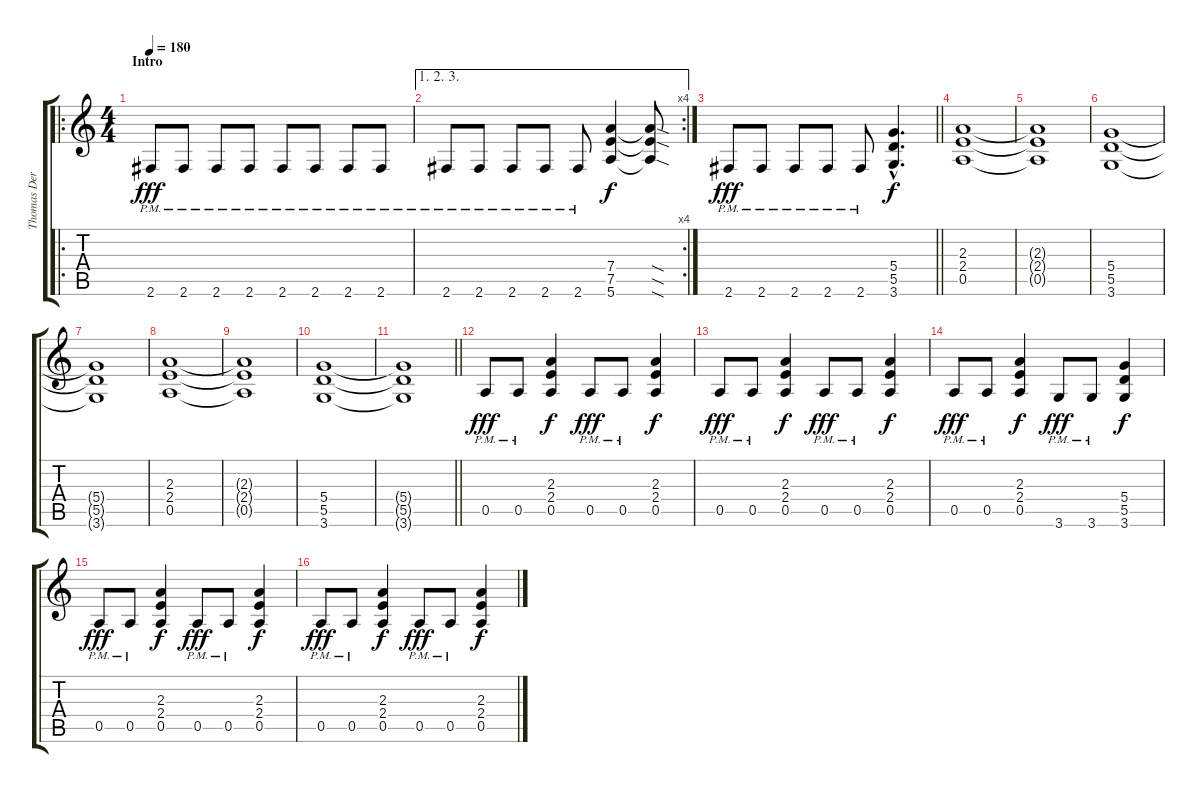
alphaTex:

\track ("Thomas Der Münzer" "Thomas Der") {instrument distortionguitar}
\staff {score tabs}
\tuning (E4 B3 G3 D3 A2 E2) {hide}
\ro
\ts (4 4)
\section ("" "Intro")
\tempo 180
\clef g2
\ks c
2.6{pm}.8{dy fff instrument distortionguitar} 2.6{pm}.8 2.6{pm}.8 2.6{pm}.8 2.6{pm}.8 2.6{pm}.8 2.6{pm}.8 2.6{pm}.8 |
\ae (1 2 3)
\rc 4
2.6{pm}.8 2.6{pm}.8 2.6{pm}.8 2.6{pm}.8 2.6{pm}.8 (7.4 7.5 5.6).4{dy f} (7.4{sod t} 7.5{sod t} 5.6{sod t}).8 |
\barLineRight lightlight
2.6{pm}.8{dy fff} 2.6{pm}.8 2.6{pm}.8 2.6{pm}.8 2.6{pm}.8 (5.4{hac} 5.5{hac} 3.6{hac}).4{d dy f} |
(2.3 2.4 0.5).1 |
(2.3{t} 2.4{t} 0.5{t}).1 |
(5.4 5.5 3.6).1 |
(5.4{t} 5.5{t} 3.6{t}).1 |
(2.3 2.4 0.5).1 |
(2.3{t} 2.4{t} 0.5{t}).1 |
(5.4 5.5 3.6).1 |
\barLineRight lightlight
(5.4{t} 5.5{t} 3.6{t}).1 |
0.5{pm}.8{dy fff} 0.5{pm}.8 (2.3 2.4 0.5).4{dy f} 0.5{pm}.8{dy fff} 0.5{pm}.8 (2.3 2.4 0.5).4{dy f} |
0.5{pm}.8{dy fff} 0.5{pm}.8 (2.3 2.4 0.5).4{dy f} 0.5{pm}.8{dy fff} 0.5{pm}.8 (2.3 2.4 0.5).4{dy f} |
0.5{pm}.8{dy fff} 0.5{pm}.8 (2.3 2.4 0.5).4{dy f} 3.6{pm}.8{dy fff} 3.6{pm}.8 (5.4 5.5 3.6).4{dy f} |
0.5{pm}.8{dy fff} 0.5{pm}.8 (2.3 2.4 0.5).4{dy f} 0.5{pm}.8{dy fff} 0.5{pm}.8 (2.3 2.4 0.5).4{dy f} |
0.5{pm}.8{dy fff} 0.5{pm}.8 (2.3 2.4 0.5).4{dy f} 0.5{pm}.8{dy fff} 0.5{pm}.8 (2.3 2.4 0.5).4{dy f}
